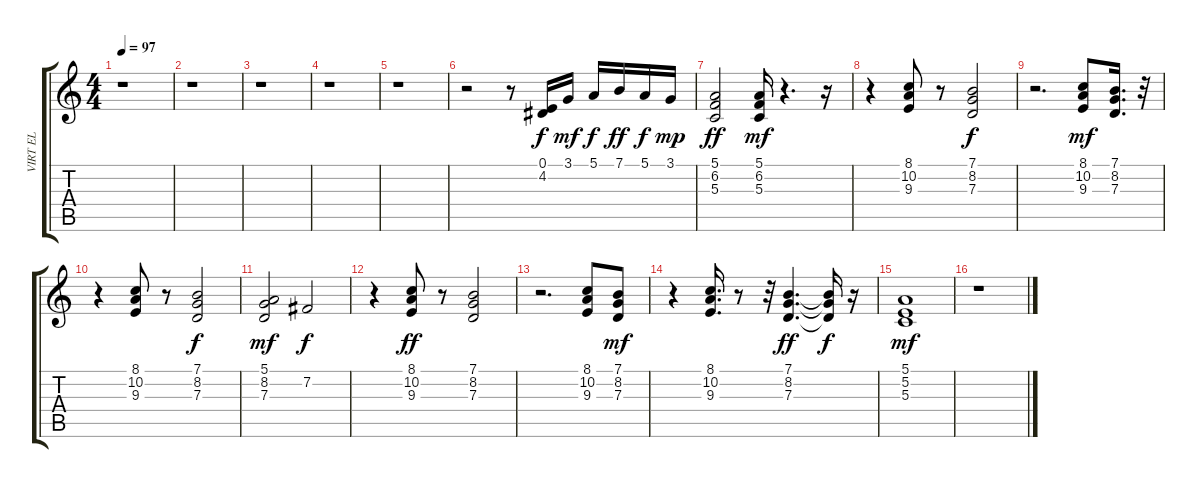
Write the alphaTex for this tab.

\track ("VIRT EL" "VIRT EL") {instrument drawbarorgan}
\staff {score tabs}
\tuning (E4 B3 G3 D3 A2 E2) {hide}
\ts (4 4)
\tempo 97
\clef g2
\ks c
r.1{dy f} |
r.1 |
r.1 |
r.1 |
r.1 |
r.2 r.8 (0.1 4.2).16 3.1.16{dy mf} 5.1.16{dy f} 7.1.16{dy ff} 5.1.16{dy f} 3.1.16{dy mp} |
(5.1 6.2 5.3).2{dy ff} (5.1 6.2 5.3).16{dy mf} r.4{d} r.16 |
r.4 (8.1 10.2 9.3).8 r.8 (7.1 8.2 7.3).2{dy f} |
r.2{d} (8.1 10.2 9.3).8{dy mf} (7.1 8.2 7.3).16{d} r.32 |
r.4 (8.1 10.2 9.3).8 r.8 (7.1 8.2 7.3).2{dy f} |
(5.1 8.2 7.3).2{dy mf} 7.2.2{dy f} |
r.4 (8.1 10.2 9.3).8{dy ff} r.8 (7.1 8.2 7.3).2 |
r.2{d} (8.1 10.2 9.3).8 (7.1 8.2 7.3).8{dy mf} |
r.4 (8.1 10.2 9.3).16{d} r.8 r.32 (7.1 8.2 7.3).4{d dy ff} (7.1{t} 8.2{t} 7.3{t}).16{dy f} r.16 |
(5.1 5.2 5.3).1{dy mf} |
r.1
